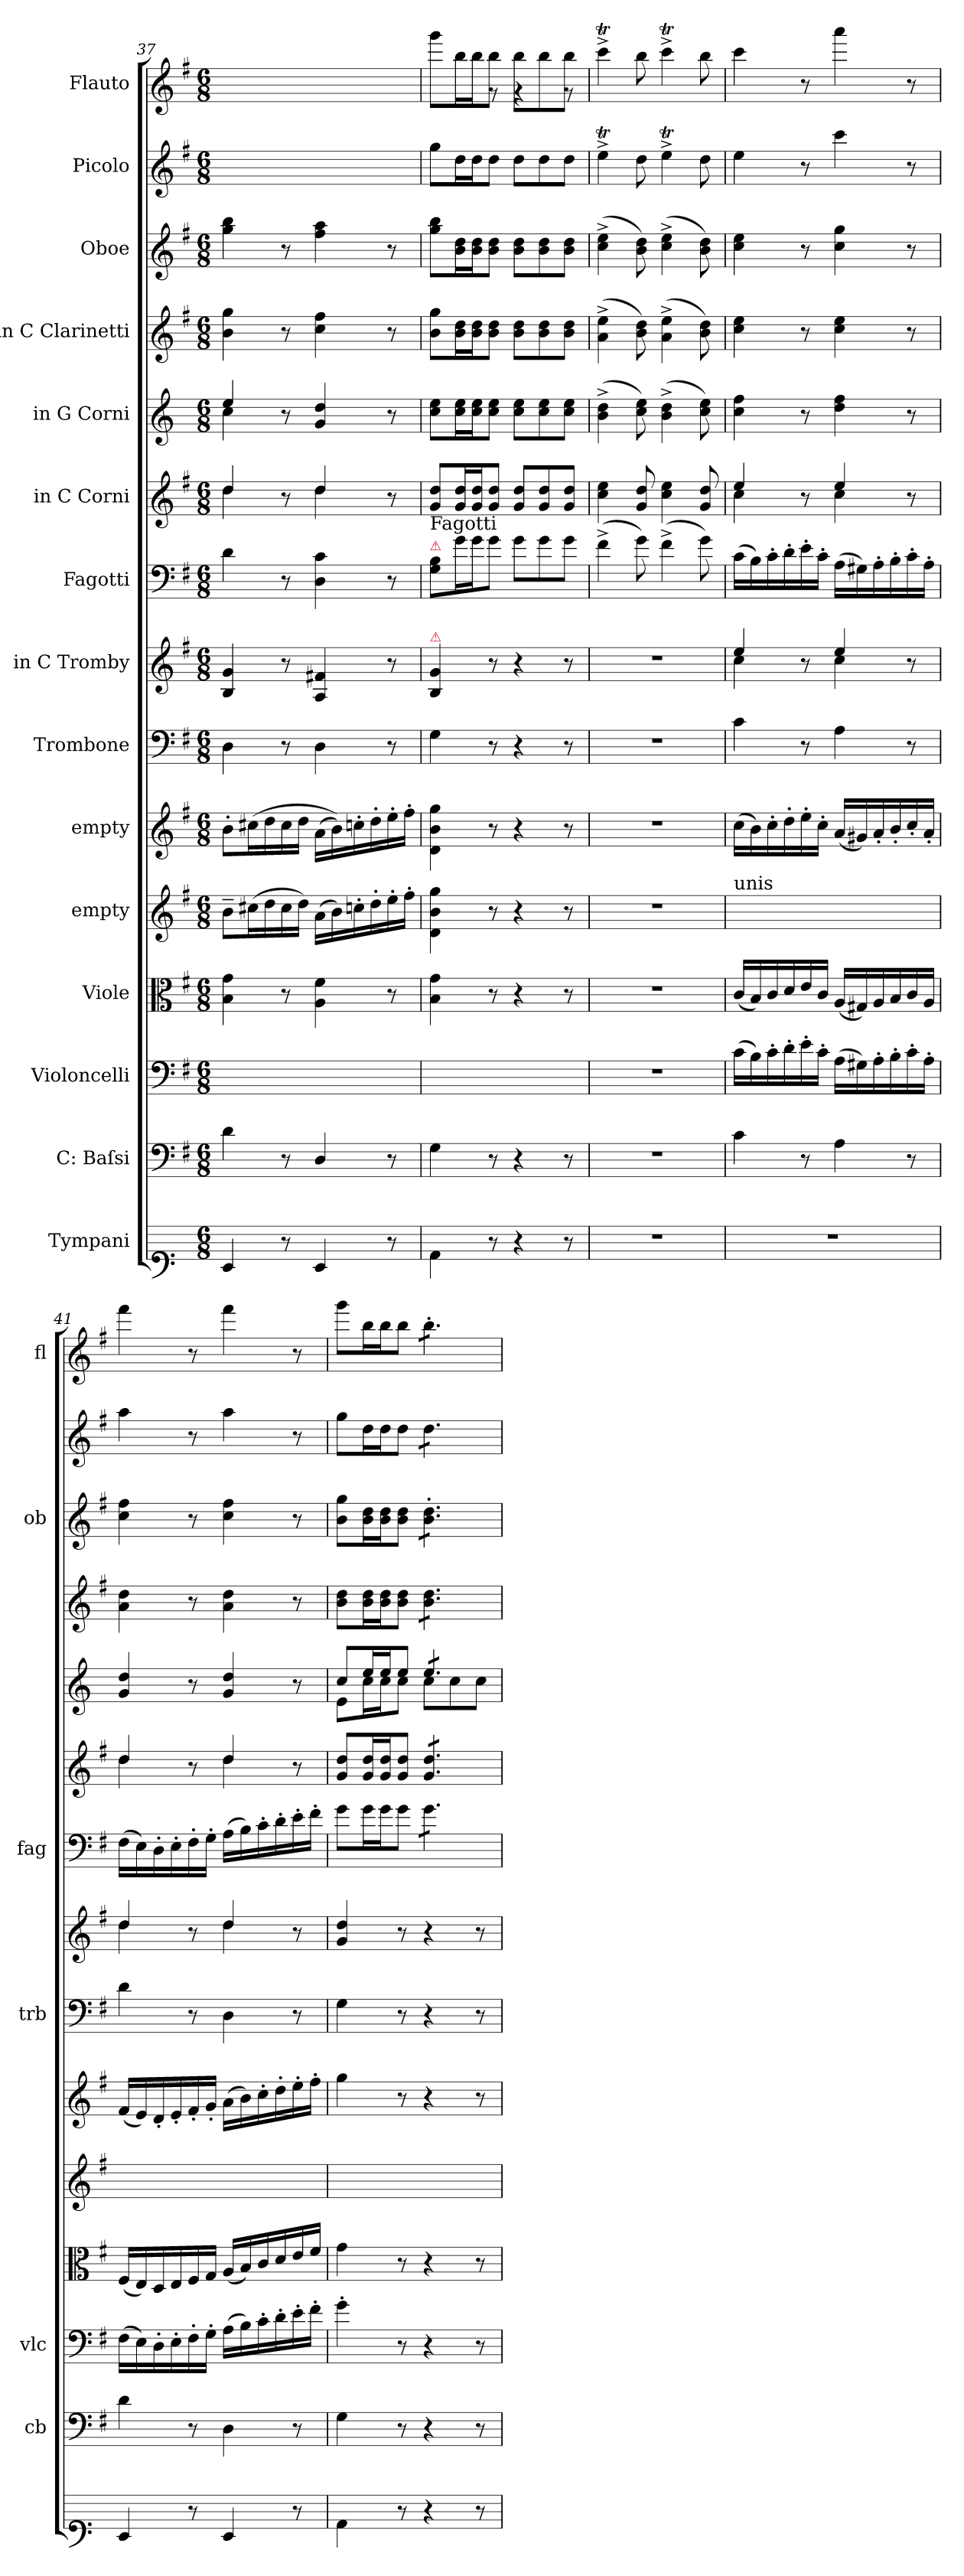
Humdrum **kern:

**kern	**kern	**kern	**kern	**kern	**kern	**kern	**kern	**kern	**kern	**kern	**kern	**kern	**kern	**kern
*part15	*part14	*part13	*part12	*part11	*part10	*part9	*part8	*part7	*part6	*part5	*part4	*part3	*part2	*part1
*staff15	*staff14	*staff13	*staff12	*staff11	*staff10	*staff9	*staff8	*staff7	*staff6	*staff5	*staff4	*staff3	*staff2	*staff1
*I"Tympani	*I"C: Baſsi	*I"Violoncelli	*I"Viole	*I"empty	*I"empty	*I"Trombone	*I"in C Tromby	*I"Fagotti	*I"in C Corni	*I"in G Corni	*I"in C Clarinetti	*I"Oboe	*I"Picolo	*I"Flauto
*	*I'cb	*I'vlc	*	*	*	*I'trb	*	*I'fag	*	*	*	*I'ob	*	*I'fl
*clefF1	*clefF4	*clefF4	*clefC3	*clefG2	*clefG2	*clefF4	*clefG2	*clefF4	*clefG2	*clefG2	*clefG2	*clefG2	*clefG2	*clefG2
*	*	*	*	*	*	*	*	*	*	*ITrd3c5	*	*	*	*
*k[]	*k[f#]	*k[f#]	*k[f#]	*k[f#]	*k[f#]	*k[f#]	*k[f#]	*k[f#]	*k[f#]	*k[f#]	*k[f#]	*k[f#]	*k[f#]	*k[f#]
*	*G:	*G:	*G:	*G:	*G:	*G:	*G:	*G:	*G:	*G:	*G:	*G:	*G:	*G:
*M6/8	*M6/8	*M6/8	*M6/8	*M6/8	*M6/8	*M6/8	*M6/8	*M6/8	*M6/8	*M6/8	*M6/8	*M6/8	*M6/8	*M6/8
=37	=37	=37	=37	=37	=37	=37	=37	=37	=37	=37	=37	=37	=37	=37
*	*	*	*	*	*	*	*	*	*^	*^	*	*	*	*
4D/	4d\	4d\yy	4B\ 4g\	8b~\L	8b'\L	4D\	4B/ 4g/	4d\	4dd/	4dd\	4b/	4g\	4b\ 4gg\	4gg\ 4bb\	8b'\Lyy	8bb'\Lyy
.	.	.	.	(16cc#X\L	(16cc#X\L	.	.	.	.	.	.	.	.	.	(16cc#X\Lyy	(16ccc#X\Lyy
.	.	.	.	16dd\	16dd\	.	.	.	.	.	.	.	.	.	16dd\yy	16ddd\yy
8r	8r	8ryy	8r	16cc#\	16cc#\	8r	8r	8r	8r	8ryy	8r	8ryy	8r	8r	16cc#\yy	16ccc#\yy
.	.	.	.	16dd\JJ)	16dd\JJ	.	.	.	.	.	.	.	.	.	16dd\JJyy	16ddd\JJyy
4D/	4D/	4D/yy	4A\ 4f#\	(16a\LL	(16a\LL	4D\	4A/ 4f#X/	4D\ 4c\	4dd/	4dd\	4d/ 4a/	4ryy	4cc\ 4ff#\	4ff#\ 4aa\	(16a\LLyy	(16aa\LLyy
.	.	.	.	16b\)	16b\))	.	.	.	.	.	.	.	.	.	16b\yy))	16bb\yy))
.	.	.	.	16ccn'\	16ccn'\	.	.	.	.	.	.	.	.	.	16ccn'\yy	16cccn'\yy
.	.	.	.	16dd'\	16dd'\	.	.	.	.	.	.	.	.	.	16dd'\yy	16ddd'\yy
8r	8r	8ryy	8r	16ee'\	16ee'\	8r	8r	8r	8r	8ryy	8r	8ryy	8r	8r	16ee'\yy	16eee'\yy
.	.	.	.	16ff#'\JJ	16ff#'\JJ	.	.	.	.	.	.	.	.	.	16ff#'\JJyy	16fff#'\JJyy
*	*	*	*	*	*	*	*	*	*v	*v	*	*	*	*	*	*
*	*	*	*	*	*	*	*	*	*	*v	*v	*	*	*	*
=38	=38	=38	=38	=38	=38	=38	=38	=38	=38	=38	=38	=38	=38	=38
*	*	*	*	*	*	*	*	*	*	*	*	*	*	*^
!	!	!	!	!	!	!	!	!LO:TX:a:t=Fagotti	!	!	!	!	!	!	!
!	!	!	!	!	!	!	!	!LO:TX:a:color=crimson:t=⚠	!	!	!	!	!	!	!
!	!	!	!	!	!	!	!LO:TX:a:color=crimson:t=⚠	!	!	!	!	!	!	!	!
4G\	4G\	4G\yy	4B\ 4g\	4d\ 4b\ 4gg\	4d\ 4b\ 4gg\	4G\	4B/ 4g/	8G\ 8B\L	8g/ 8dd/L	8g\ 8b\L	8b\ 8gg\L	8gg\ 8bb\L	8gg\L	8ggg\L	4ryy
.	.	.	.	.	.	.	.	16g\L	16g/ 16dd/L	16g\ 16b\L	16b\ 16dd\L	16b\ 16dd\L	16dd\L	16bb\L	.
.	.	.	.	.	.	.	.	16g\J	16g/ 16dd/J	16g\ 16b\J	16b\ 16dd\J	16b\ 16dd\J	16dd\J	16bb\J	.
8r	8r	8ryy	8r	8r	8r	8r	8r	8g\J	8g/ 8dd/J	8g\ 8b\J	8b\ 8dd\J	8b\ 8dd\J	8dd\J	8bb\J	8r
4r	4r	4ryy	4r	4r	4r	4r	4r	8g\L	8g/ 8dd/L	8g\ 8b\L	8b\ 8dd\L	8b\ 8dd\L	8dd\L	8bb\L	4r
.	.	.	.	.	.	.	.	8g\	8g/ 8dd/	8g\ 8b\	8b\ 8dd\	8b\ 8dd\	8dd\	8bb\	.
8r	8r	8ryy	8r	8r	8r	8r	8r	8g\J	8g/ 8dd/J	8g\ 8b\J	8b\ 8dd\J	8b\ 8dd\J	8dd\J	8bb\J	8r
*	*	*	*	*	*	*	*	*	*	*	*	*	*	*v	*v
=39	=39	=39	=39	=39	=39	=39	=39	=39	=39	=39	=39	=39	=39	=39
2.r	2.r	2.r	2.r	2.r	2.r	2.r	2.r	(4f#^<\	4cc\ 4ee\	(4f#^<\ 4a^<\	(4a^<\ 4ee^<\	(4cc^<\ 4ee^<\	4eeT^<\	4cccT^<\
.	.	.	.	.	.	.	.	8g\)	8g/ 8dd/	8g\ 8b\)	8b\ 8dd\)	8b\ 8dd\)	8dd\	8bb\
.	.	.	.	.	.	.	.	(4f#^<\	4cc\ 4ee\	(4f#^<\ 4a^<\	(4a^<\ 4ee^<\	(4cc^<\ 4ee^<\	4eeT^<\	4cccT^<\
.	.	.	.	.	.	.	.	8g\)	8g/ 8dd/	8g\ 8b\)	8b\ 8dd\)	8b\ 8dd\)	8dd\	8bb\
=40	=40	=40	=40	=40	=40	=40	=40	=40	=40	=40	=40	=40	=40	=40
*	*	*	*	*	*	*	*^	*	*^	*	*	*	*	*
!	!	!	!	!LO:TX:a:t=unis	!	!	!	!	!	!	!	!	!	!	!	!
2.r	4c\	(16c\LL	(16c/LL	(16cc\LLyy	(16cc\LL	4c\	4ee/	4cc\	(16c\LL	4ee/	4cc\	4g\ 4cc\	4cc\ 4ee\	4cc\ 4ee\	4ee\	4ccc\
.	.	16B\)	16B/)	16b\yy)	16b\)	.	.	.	16B\)	.	.	.	.	.	.	.
.	.	16c'\	16c/	16cc'\yy	16cc'\	.	.	.	16c'\	.	.	.	.	.	.	.
.	.	16d'\	16d/	16dd'\yy	16dd'\	.	.	.	16d'\	.	.	.	.	.	.	.
.	8r	16e'\	16e/	16ee'\yy	16ee'\	8r	8r	8ryy	16e'\	8r	8ryy	8r	8r	8r	8r	8r
.	.	16c'\JJ	16c/JJ	16cc'\JJyy	16cc'\JJ	.	.	.	16c'\JJ	.	.	.	.	.	.	.
.	4A\	(16A\LL	(16A/LL	(16a/LLyy	(16a/LL	4A\	4ee/	4cc\	(16A\LL	4ee/	4cc\	4a\ 4cc\	4cc\ 4ee\	4cc\ 4gg\	4ccc\	4aaa\
.	.	16G#X\)	16G#X/)	16g#X/yy)	16g#X/)	.	.	.	16G#X\)	.	.	.	.	.	.	.
.	.	16A'\	16A/	16a'/yy	16a'/	.	.	.	16A'\	.	.	.	.	.	.	.
.	.	16B'\	16B/	16b'/yy	16b'/	.	.	.	16B'\	.	.	.	.	.	.	.
.	8r	16c'\	16c/	16cc'/yy	16cc'/	8r	8r	8ryy	16c'\	8r	8ryy	8r	8r	8r	8r	8r
.	.	16A'\JJ	16A/JJ	16a'/JJyy	16a'/JJ	.	.	.	16A'\JJ	.	.	.	.	.	.	.
=41	=41	=41	=41	=41	=41	=41	=41	=41	=41	=41	=41	=41	=41	=41	=41	=41
4D/	4d\	(16F#\LL	(16F#/LL	(16f#/LLyy	(16f#/LL	4d\	4dd/	4dd\	(16F#\LL	4dd/	4dd\	4d/ 4a/	4a\ 4dd\	4cc\ 4ff#\	4aa\	4fff#\
.	.	16E\)	16E/)	16e/yy)	16e/)	.	.	.	16E\)	.	.	.	.	.	.	.
.	.	16D'\	16D/	16d'/yy	16d'/	.	.	.	16D'\	.	.	.	.	.	.	.
.	.	16E'\	16E/	16e'/yy	16e'/	.	.	.	16E'\	.	.	.	.	.	.	.
8r	8r	16F#'\	16F#/	16f#'/yy	16f#'/	8r	8r	8ryy	16F#'\	8r	8ryy	8r	8r	8r	8r	8r
.	.	16G'\JJ	16G/JJ	16g'/JJyy	16g'/JJ	.	.	.	16G'\JJ	.	.	.	.	.	.	.
4D/	4D\	(16A\LL	(16A/LL	(16a\LLyy	(16a\LL	4D\	4dd/	4dd\	(16A\LL	4dd/	4dd\	4d/ 4a/	4a\ 4dd\	4cc\ 4ff#\	4aa\	4fff#\
.	.	16B\)	16B/)	16b\yy)	16b\)	.	.	.	16B\)	.	.	.	.	.	.	.
.	.	16c'\	16c/	16cc'\yy	16cc'\	.	.	.	16c'\	.	.	.	.	.	.	.
.	.	16d'\	16d/	16dd'\yy	16dd'\	.	.	.	16d'\	.	.	.	.	.	.	.
8r	8r	16e'\	16e/	16ee'\yy	16ee'\	8r	8r	8ryy	16e'\	8r	8ryy	8r	8r	8r	8r	8r
.	.	16f#'\JJ	16f#/JJ	16ff#'\JJyy	16ff#'\JJ	.	.	.	16f#'\JJ	.	.	.	.	.	.	.
*	*	*	*	*	*	*	*v	*v	*	*v	*v	*	*	*	*	*
=42	=42	=42	=42	=42	=42	=42	=42	=42	=42	=42	=42	=42	=42	=42
*	*	*	*	*	*	*	*	*	*	*^	*	*	*	*
4G\	4G\	4g'\	4g\	4gg\yy	4gg\	4G\	4g/ 4dd/	8g\L	8g/ 8dd/L	8g/L	8B\L	8b\ 8dd\L	8b\ 8gg\L	8gg\L	8ggg\L
.	.	.	.	.	.	.	.	16g\L	16g/ 16dd/L	16b/L	16g\L	16b\ 16dd\L	16b\ 16dd\L	16dd\L	16bb\L
.	.	.	.	.	.	.	.	16g\J	16g/ 16dd/J	16b/J	16g\J	16b\ 16dd\J	16b\ 16dd\J	16dd\J	16bb\J
8r	8r	8r	8r	8ryy	8r	8r	8r	8g\J	8g/ 8dd/J	8b/J	8g\J	8b\ 8dd\J	8b\ 8dd\J	8dd\J	8bb\J
!	!	!	!	!	!	!	!	!	!	!	!	!	!	!	!LO:TX:a:color=crimson:t=⚠
!	!	!	!	!	!	!	!	!	!	!	!	!	!LO:TX:a:color=crimson:t=⚠	!	!
*	*	*	*	*	*	*	*	*tremolo	*	*	*	*	*	*	*
*	*	*	*	*	*	*	*	*	*tremolo	*	*	*	*	*	*
*	*	*	*	*	*	*	*	*	*	*tremolo	*	*	*	*	*
*	*	*	*	*	*	*	*	*	*	*	*	*tremolo	*	*	*
*	*	*	*	*	*	*	*	*	*	*	*	*	*tremolo	*	*
*	*	*	*	*	*	*	*	*	*	*	*	*	*	*tremolo	*
*	*	*	*	*	*	*	*	*	*	*	*	*	*	*	*tremolo
4r	4r	4r	4r	4ryy	4r	4r	4r	8g\L	8g/ 8dd/L	8b/L	8g\L	8b\ 8dd\L	8b'\ 8dd'\L	8dd\L	8bb'\L
.	.	.	.	.	.	.	.	8g\	8g/ 8dd/	8b/	8g\	8b\ 8dd\	8b'\ 8dd'\	8dd\	8bb'\
8r	8r	8r	8r	8ryy	8r	8r	8r	8g\J	8g/ 8dd/J	8b/J	8g\J	8b\ 8dd\J	8b'\ 8dd'\J	8dd\J	8bb'\J
*	*	*	*	*	*	*	*	*	*	*	*	*	*	*	*Xtremolo
*	*	*	*	*	*	*	*	*	*	*	*	*	*	*Xtremolo	*
*	*	*	*	*	*	*	*	*	*	*	*	*	*Xtremolo	*	*
*	*	*	*	*	*	*	*	*	*	*	*	*Xtremolo	*	*	*
*	*	*	*	*	*	*	*	*	*	*Xtremolo	*	*	*	*	*
*	*	*	*	*	*	*	*	*	*Xtremolo	*	*	*	*	*	*
*	*	*	*	*	*	*	*	*Xtremolo	*	*	*	*	*	*	*
*	*	*	*	*	*	*	*	*	*	*v	*v	*	*	*	*
=	=	=	=	=	=	=	=	=	=	=	=	=	=	=
*-	*-	*-	*-	*-	*-	*-	*-	*-	*-	*-	*-	*-	*-	*-
